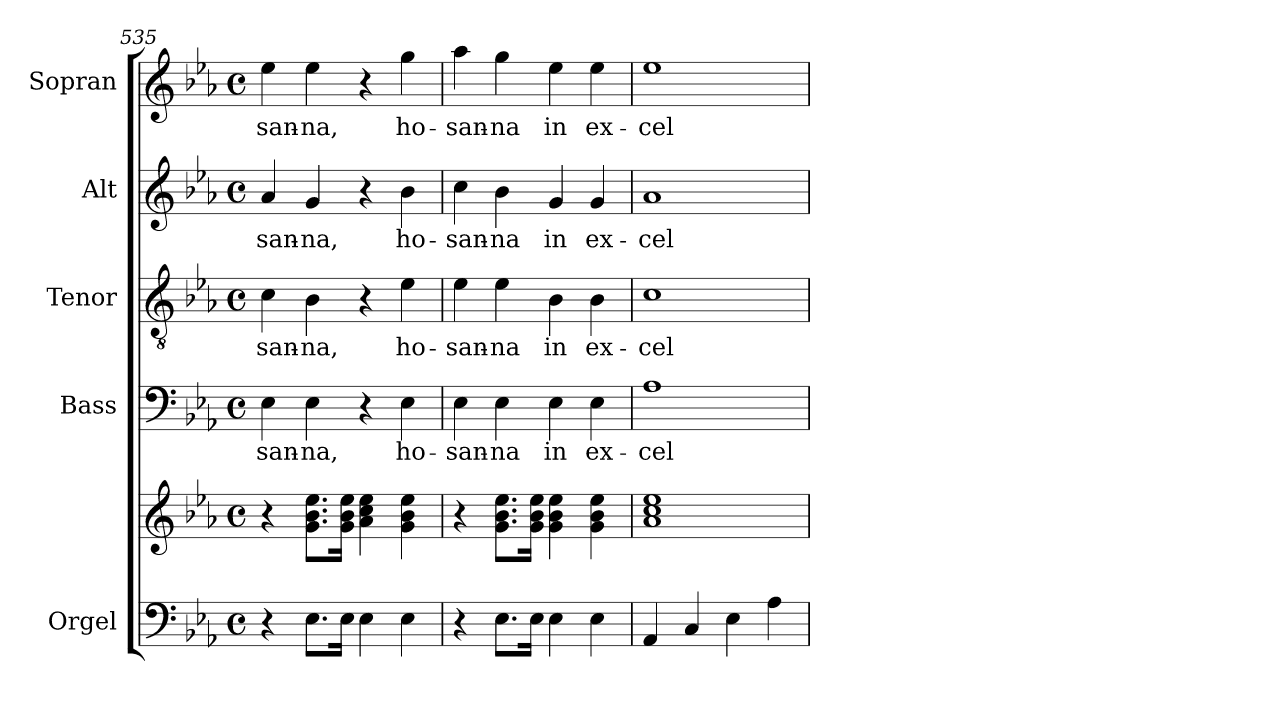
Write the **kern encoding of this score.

**kern	**kern	**kern	**text	**kern	**text	**kern	**text	**kern	**text
*part5	*part5	*part4	*part4	*part3	*part3	*part2	*part2	*part1	*part1
*staff6	*staff5	*staff4	*staff4	*staff3	*staff3	*staff2	*staff2	*staff1	*staff1
*I"Orgel	*	*I"Bass	*	*I"Tenor	*	*I"Alt	*	*I"Sopran	*
*I'Org.	*	*I'B.	*	*I'T.	*	*I'A.	*	*I'S.	*
*clefF4	*clefG2	*clefF4	*	*clefGv2	*	*clefG2	*	*clefG2	*
*k[b-e-a-]	*k[b-e-a-]	*k[b-e-a-]	*	*k[b-e-a-]	*	*k[b-e-a-]	*	*k[b-e-a-]	*
*E-:	*E-:	*E-:	*	*E-:	*	*E-:	*	*E-:	*
*M4/4	*M4/4	*M4/4	*	*M4/4	*	*M4/4	*	*M4/4	*
*met(c)	*met(c)	*met(c)	*	*met(c)	*	*met(c)	*	*met(c)	*
=535	=535	=535	=535	=535	=535	=535	=535	=535	=535
!	!	!	!LO:LY:b	!	!LO:LY:b	!	!LO:LY:b	!	!LO:LY:b
4r	4r	4E-\	-san-	4c\	-san-	4a-/	-san-	4ee-\	-san-
!	!	!	!LO:LY:b	!	!LO:LY:b	!	!LO:LY:b	!	!LO:LY:b
8.E-\L	8.g\ 8.b-\ 8.ee-\L	4E-\	-na,	4B-\	-na,	4g/	-na,	4ee-\	-na,
16E-\Jk	16g\ 16b-\ 16ee-\Jk	.	.	.	.	.	.	.	.
4E-\	4a-\ 4cc\ 4ee-\	4r	.	4r	.	4r	.	4r	.
!	!	!	!LO:LY:b	!	!LO:LY:b	!	!LO:LY:b	!	!LO:LY:b
4E-\	4g\ 4b-\ 4ee-\	4E-\	ho-	4e-\	ho-	4b-\	ho-	4gg\	ho-
=536	=536	=536	=536	=536	=536	=536	=536	=536	=536
!	!	!	!LO:LY:b	!	!LO:LY:b	!	!LO:LY:b	!	!LO:LY:b
4r	4r	4E-\	-san-	4e-\	-san-	4cc\	-san-	4aa-\	-san-
!	!	!	!LO:LY:b	!	!LO:LY:b	!	!LO:LY:b	!	!LO:LY:b
8.E-\L	8.g\ 8.b-\ 8.ee-\L	4E-\	-na	4e-\	-na	4b-\	-na	4gg\	-na
16E-\Jk	16g\ 16b-\ 16ee-\Jk	.	.	.	.	.	.	.	.
!	!	!	!LO:LY:b	!	!LO:LY:b	!	!LO:LY:b	!	!LO:LY:b
4E-\	4g\ 4b-\ 4ee-\	4E-\	in	4B-\	in	4g/	in	4ee-\	in
!	!	!	!LO:LY:b	!	!LO:LY:b	!	!LO:LY:b	!	!LO:LY:b
4E-\	4g\ 4b-\ 4ee-\	4E-\	ex-	4B-\	ex-	4g/	ex-	4ee-\	ex-
=537	=537	=537	=537	=537	=537	=537	=537	=537	=537
!	!	!	!LO:LY:b	!	!LO:LY:b	!	!LO:LY:b	!	!LO:LY:b
4AA-/	1a- 1cc 1ee-	1A-	-cel-	1c	-cel-	1a-	-cel-	1ee-	-cel-
4C/	.	.	.	.	.	.	.	.	.
4E-\	.	.	.	.	.	.	.	.	.
4A-\	.	.	.	.	.	.	.	.	.
=	=	=	=	=	=	=	=	=	=
*-	*-	*-	*-	*-	*-	*-	*-	*-	*-
